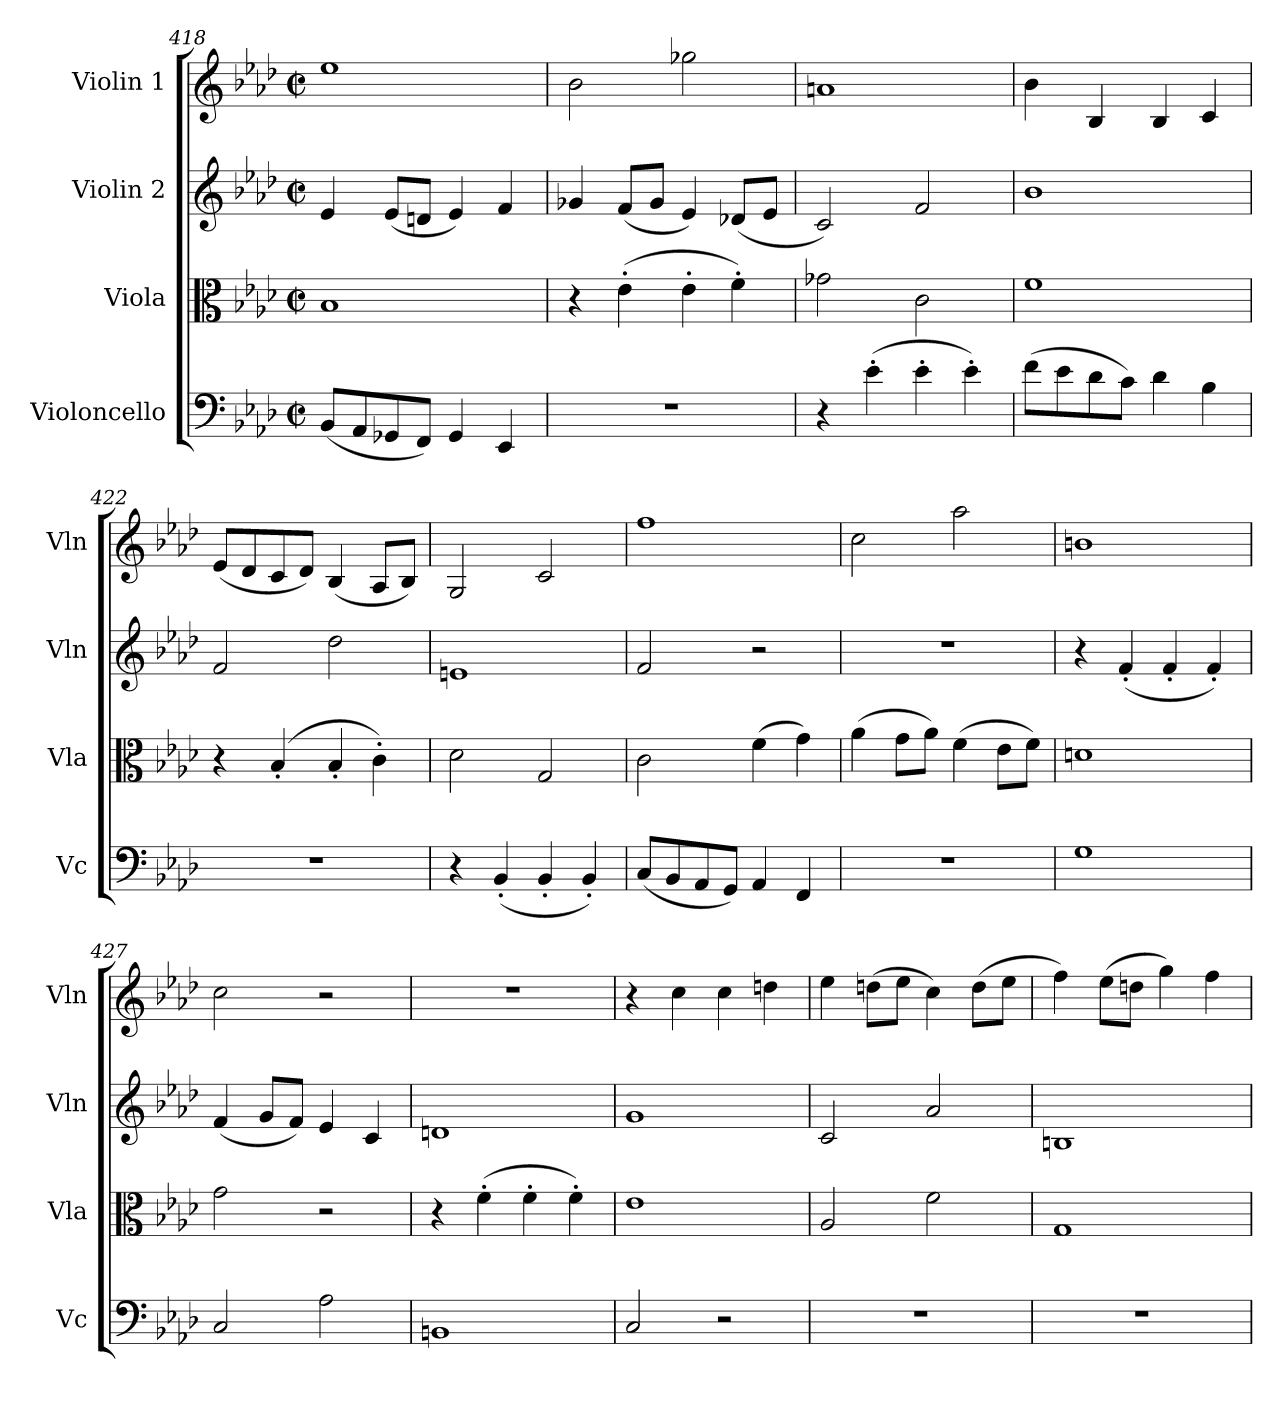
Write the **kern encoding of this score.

**kern	**kern	**kern	**kern
*part4	*part3	*part2	*part1
*staff4	*staff3	*staff2	*staff1
*I"Violoncello	*I"Viola	*I"Violin 2	*I"Violin 1
*I'Vc	*I'Vla	*I'Vln	*I'Vln
*clefF4	*clefC3	*clefG2	*clefG2
*k[b-e-a-d-]	*k[b-e-a-d-]	*k[b-e-a-d-]	*k[b-e-a-d-]
*M2/2	*M2/2	*M2/2	*M2/2
*met(c|)	*met(c|)	*met(c|)	*met(c|)
=418	=418	=418	=418
(<8BB-/L	1B-	4e-/	1ee-
8AA-/	.	.	.
8GG-X/	.	(<8e-/L	.
8FF/J)	.	8dn/J	.
4GG-/	.	4e-/)	.
4EE-/	.	4f/	.
=419	=419	=419	=419
1r	4r	4g-X/	2b-\
.	(>4e-'\	(<8f/L	.
.	.	8g-/J	.
.	4e-'\	4e-/)	2gg-X\
.	4f'\)	(<8d-X/L	.
.	.	8e-/J	.
=420	=420	=420	=420
4r	2g-X\	2c/)	1an
(>4e-'\	.	.	.
4e-'\	2c\	2f/	.
4e-'\)	.	.	.
=421	=421	=421	=421
(>8f\L	1f	1b-	4b-\
8e-\	.	.	.
8d-\	.	.	4B-/
8c\J)	.	.	.
4d-\	.	.	4B-/
4B-\	.	.	4c/
=422	=422	=422	=422
1r	4r	2f/	(<8e-/L
.	.	.	8d-/
.	(>4B-'/	.	8c/
.	.	.	8d-/J)
.	4B-'/	2dd-\	(<4B-/
.	4c'\)	.	8A-/L
.	.	.	8B-/J)
!!LO:LB:g=z
=423	=423	=423	=423
4r	2d-\	1en	2G/
(<4BB-'/	.	.	.
4BB-'/	2G/	.	2c/
4BB-'/)	.	.	.
=424	=424	=424	=424
(<8C/L	2c\	2f/	1ff
8BB-/	.	.	.
8AA-/	.	.	.
8GG/J)	.	.	.
4AA-/	(>4f\	2r	.
4FF/	4g\)	.	.
=425	=425	=425	=425
1r	(>4a-\	1r	2cc\
.	8g\L	.	.
.	8a-\J)	.	.
.	(>4f\	.	2aa-\
.	8e-\L	.	.
.	8f\J)	.	.
=426	=426	=426	=426
1G	1dn	4r	1bn
.	.	(<4f'/	.
.	.	4f'/	.
.	.	4f'/)	.
=427	=427	=427	=427
2C/	2g\	(<4f/	2cc\
.	.	8g/L	.
.	.	8f/J)	.
2A-\	2r	4e-/	2r
.	.	4c/	.
=428	=428	=428	=428
1BBn	4r	1dn	1r
.	(>4f'\	.	.
.	4f'\	.	.
.	4f'\)	.	.
=429	=429	=429	=429
2C/	1e-	1g	4r
.	.	.	4cc\
2r	.	.	4cc\
.	.	.	4ddn\
!!LO:PB:g=z
=430	=430	=430	=430
1r	2A-/	2c/	4ee-\
.	.	.	(>8ddn\L
.	.	.	8ee-\J
.	2f\	2a-/	4cc\)
.	.	.	(>8dd\L
.	.	.	8ee-\J
=431	=431	=431	=431
1r	1G	1Bn	4ff\)
.	.	.	(>8ee-\L
.	.	.	8ddn\J
.	.	.	4gg\)
.	.	.	4ff\
=	=	=	=
*-	*-	*-	*-
